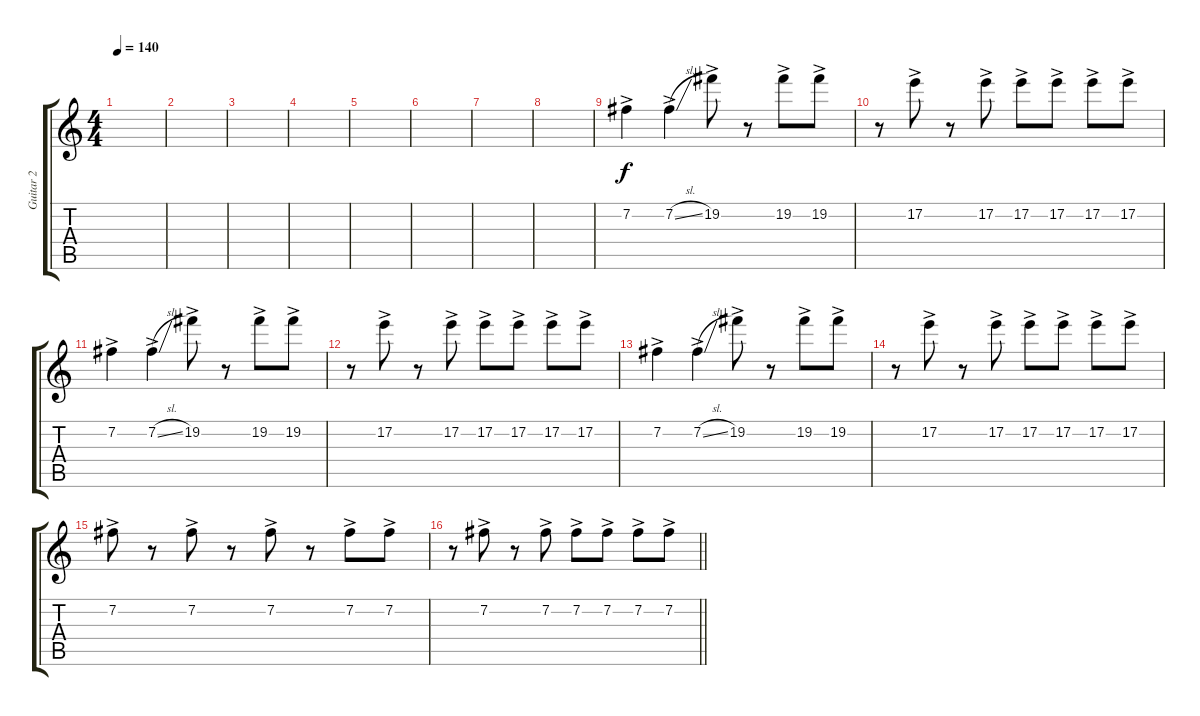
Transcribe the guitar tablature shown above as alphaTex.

\track ("Guitar 2" "Guitar 2") {instrument distortionguitar}
\staff {score tabs}
\tuning (E4 B3 G3 D3 A2 E2) {hide}
\ts (4 4)
\tempo 140
\clef g2
\ks c
|
|
|
|
|
|
|
|
7.2{ac}.4 7.2{sl ac}.4 19.2{ac}.8 r.8 19.2{ac}.8 19.2{ac}.8 |
r.8 17.2{ac}.8 r.8 17.2{ac}.8 17.2{ac}.8 17.2{ac}.8 17.2{ac}.8 17.2{ac}.8 |
7.2{ac}.4 7.2{sl ac}.4 19.2{ac}.8 r.8 19.2{ac}.8 19.2{ac}.8 |
r.8 17.2{ac}.8 r.8 17.2{ac}.8 17.2{ac}.8 17.2{ac}.8 17.2{ac}.8 17.2{ac}.8 |
7.2{ac}.4 7.2{sl ac}.4 19.2{ac}.8 r.8 19.2{ac}.8 19.2{ac}.8 |
r.8 17.2{ac}.8 r.8 17.2{ac}.8 17.2{ac}.8 17.2{ac}.8 17.2{ac}.8 17.2{ac}.8 |
7.2{ac}.8 r.8 7.2{ac}.8 r.8 7.2{ac}.8 r.8 7.2{ac}.8 7.2{ac}.8 |
\barLineRight lightlight
r.8 7.2{ac}.8 r.8 7.2{ac}.8 7.2{ac}.8 7.2{ac}.8 7.2{ac}.8 7.2{sl ac}.8
